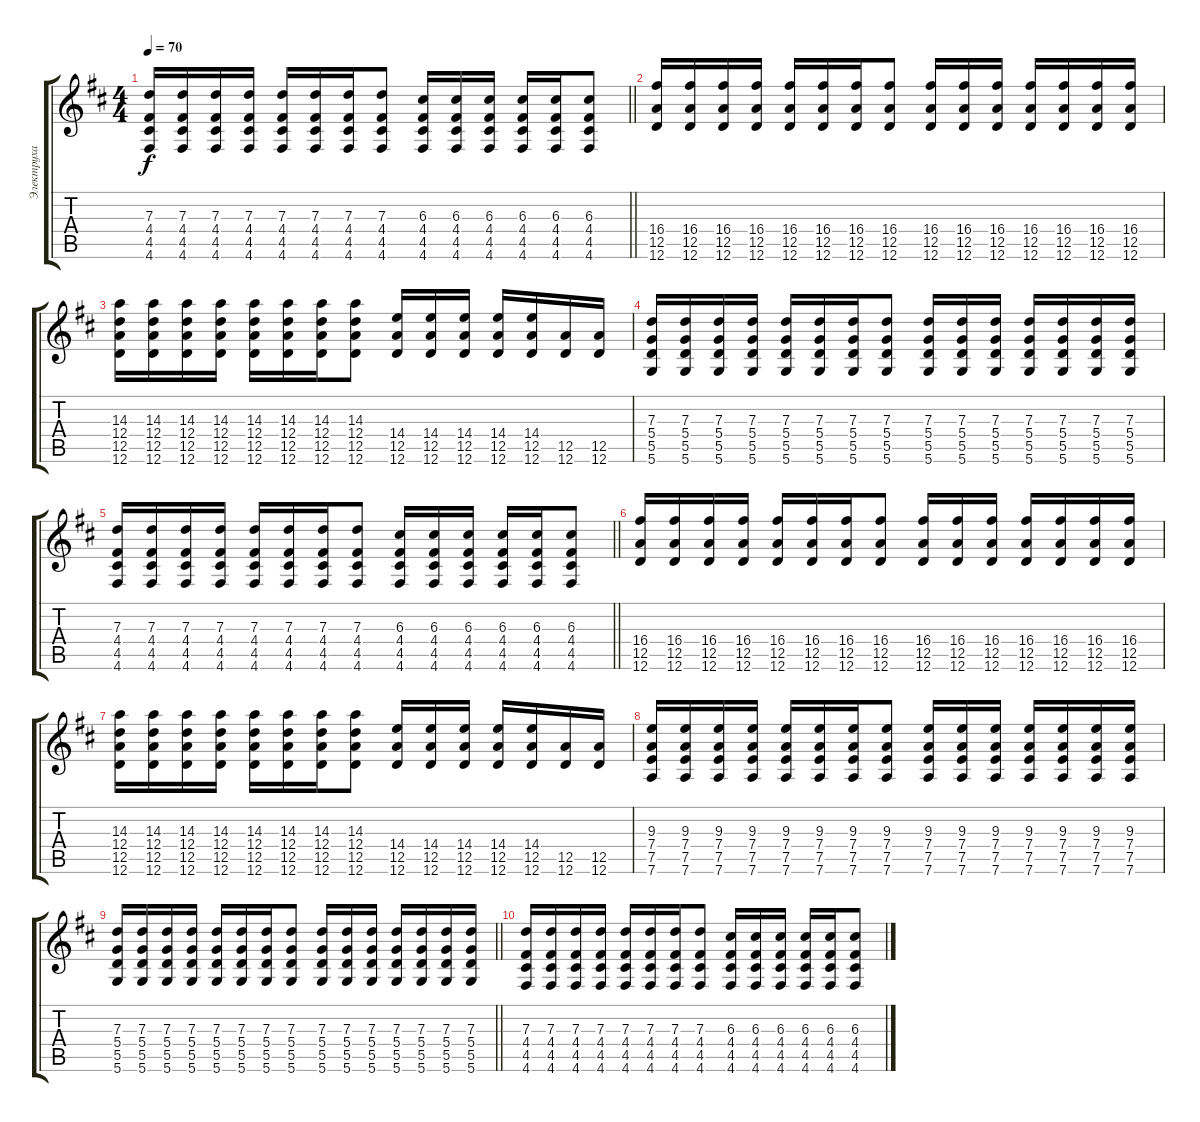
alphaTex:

\track ("Электруха" "Электруха") {instrument distortionguitar}
\staff {score tabs}
\tuning (E4 B3 G3 D3 A2 D2) {hide}
\ts (4 4)
\tempo 70
\clef g2
\barLineRight lightlight
\ks bminor
(7.3 4.4 4.5 4.6).16{dy f} (7.3 4.4 4.5 4.6).16 (7.3 4.4 4.5 4.6).16 (7.3 4.4 4.5 4.6).16 (7.3 4.4 4.5 4.6).16 (7.3 4.4 4.5 4.6).16 (7.3 4.4 4.5 4.6).16 (7.3 4.4 4.5 4.6).8 (6.3 4.4 4.5 4.6).16 (6.3 4.4 4.5 4.6).16 (6.3 4.4 4.5 4.6).16 (6.3 4.4 4.5 4.6).16 (6.3 4.4 4.5 4.6).16 (6.3 4.4 4.5 4.6).8 |
(16.4 12.5 12.6).16 (16.4 12.5 12.6).16 (16.4 12.5 12.6).16 (16.4 12.5 12.6).16 (16.4 12.5 12.6).16 (16.4 12.5 12.6).16 (16.4 12.5 12.6).16 (16.4 12.5 12.6).8 (16.4 12.5 12.6).16 (16.4 12.5 12.6).16 (16.4 12.5 12.6).16 (16.4 12.5 12.6).16 (16.4 12.5 12.6).16 (16.4 12.5 12.6).16 (16.4 12.5 12.6).16 |
(14.3 12.4 12.5 12.6).16 (14.3 12.4 12.5 12.6).16 (14.3 12.4 12.5 12.6).16 (14.3 12.4 12.5 12.6).16 (14.3 12.4 12.5 12.6).16 (14.3 12.4 12.5 12.6).16 (14.3 12.4 12.5 12.6).16 (14.3 12.4 12.5 12.6).8 (14.4 12.5 12.6).16 (14.4 12.5 12.6).16 (14.4 12.5 12.6).16 (14.4 12.5 12.6).16 (14.4 12.5 12.6).16 (12.5 12.6).16 (12.5 12.6).16 |
(7.3 5.4 5.5 5.6).16 (7.3 5.4 5.5 5.6).16 (7.3 5.4 5.5 5.6).16 (7.3 5.4 5.5 5.6).16 (7.3 5.4 5.5 5.6).16 (7.3 5.4 5.5 5.6).16 (7.3 5.4 5.5 5.6).16 (7.3 5.4 5.5 5.6).8 (7.3 5.4 5.5 5.6).16 (7.3 5.4 5.5 5.6).16 (7.3 5.4 5.5 5.6).16 (7.3 5.4 5.5 5.6).16 (7.3 5.4 5.5 5.6).16 (7.3 5.4 5.5 5.6).16 (7.3 5.4 5.5 5.6).16 |
\barLineRight lightlight
(7.3 4.4 4.5 4.6).16 (7.3 4.4 4.5 4.6).16 (7.3 4.4 4.5 4.6).16 (7.3 4.4 4.5 4.6).16 (7.3 4.4 4.5 4.6).16 (7.3 4.4 4.5 4.6).16 (7.3 4.4 4.5 4.6).16 (7.3 4.4 4.5 4.6).8 (6.3 4.4 4.5 4.6).16 (6.3 4.4 4.5 4.6).16 (6.3 4.4 4.5 4.6).16 (6.3 4.4 4.5 4.6).16 (6.3 4.4 4.5 4.6).16 (6.3 4.4 4.5 4.6).8 |
(16.4 12.5 12.6).16 (16.4 12.5 12.6).16 (16.4 12.5 12.6).16 (16.4 12.5 12.6).16 (16.4 12.5 12.6).16 (16.4 12.5 12.6).16 (16.4 12.5 12.6).16 (16.4 12.5 12.6).8 (16.4 12.5 12.6).16 (16.4 12.5 12.6).16 (16.4 12.5 12.6).16 (16.4 12.5 12.6).16 (16.4 12.5 12.6).16 (16.4 12.5 12.6).16 (16.4 12.5 12.6).16 |
(14.3 12.4 12.5 12.6).16 (14.3 12.4 12.5 12.6).16 (14.3 12.4 12.5 12.6).16 (14.3 12.4 12.5 12.6).16 (14.3 12.4 12.5 12.6).16 (14.3 12.4 12.5 12.6).16 (14.3 12.4 12.5 12.6).16 (14.3 12.4 12.5 12.6).8 (14.4 12.5 12.6).16 (14.4 12.5 12.6).16 (14.4 12.5 12.6).16 (14.4 12.5 12.6).16 (14.4 12.5 12.6).16 (12.5 12.6).16 (12.5 12.6).16 |
(9.3 7.4 7.5 7.6).16 (9.3 7.4 7.5 7.6).16 (9.3 7.4 7.5 7.6).16 (9.3 7.4 7.5 7.6).16 (9.3 7.4 7.5 7.6).16 (9.3 7.4 7.5 7.6).16 (9.3 7.4 7.5 7.6).16 (9.3 7.4 7.5 7.6).8 (9.3 7.4 7.5 7.6).16 (9.3 7.4 7.5 7.6).16 (9.3 7.4 7.5 7.6).16 (9.3 7.4 7.5 7.6).16 (9.3 7.4 7.5 7.6).16 (9.3 7.4 7.5 7.6).16 (9.3 7.4 7.5 7.6).16 |
\barLineRight lightlight
(7.3 5.4 5.5 5.6).16 (7.3 5.4 5.5 5.6).16 (7.3 5.4 5.5 5.6).16 (7.3 5.4 5.5 5.6).16 (7.3 5.4 5.5 5.6).16 (7.3 5.4 5.5 5.6).16 (7.3 5.4 5.5 5.6).16 (7.3 5.4 5.5 5.6).8 (7.3 5.4 5.5 5.6).16 (7.3 5.4 5.5 5.6).16 (7.3 5.4 5.5 5.6).16 (7.3 5.4 5.5 5.6).16 (7.3 5.4 5.5 5.6).16 (7.3 5.4 5.5 5.6).16 (7.3 5.4 5.5 5.6).16 |
(7.3 4.4 4.5 4.6).16 (7.3 4.4 4.5 4.6).16 (7.3 4.4 4.5 4.6).16 (7.3 4.4 4.5 4.6).16 (7.3 4.4 4.5 4.6).16 (7.3 4.4 4.5 4.6).16 (7.3 4.4 4.5 4.6).16 (7.3 4.4 4.5 4.6).8 (6.3 4.4 4.5 4.6).16 (6.3 4.4 4.5 4.6).16 (6.3 4.4 4.5 4.6).16 (6.3 4.4 4.5 4.6).16 (6.3 4.4 4.5 4.6).16 (6.3 4.4 4.5 4.6).8
